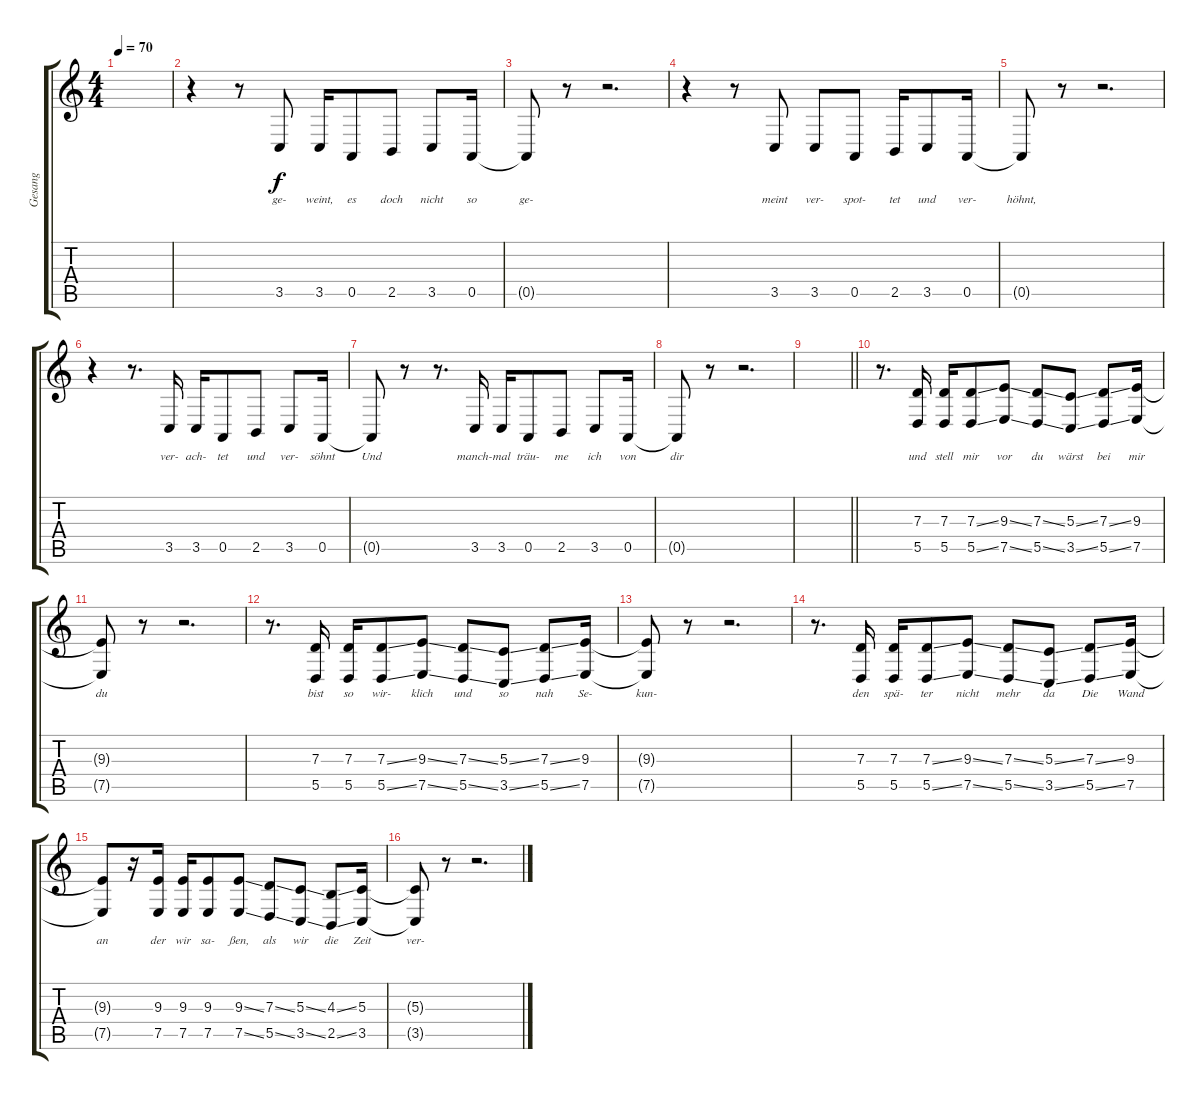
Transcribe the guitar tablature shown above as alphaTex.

\track ("Gesang" "Gesang") {instrument lead5charang}
\staff {score tabs}
\tuning (E4 B3 G3 D3 A2 E2) {hide}
\ts (4 4)
\tempo 70
\clef g2
\ks c
|
r.4 r.8 3.5.8{lyrics (0 "ge-") lyrics (1 "") lyrics (2 "") lyrics (3 "") lyrics (4 "")} 3.5.16{lyrics (0 "weint,") lyrics (1 "") lyrics (2 "") lyrics (3 "") lyrics (4 "")} 0.5.8{lyrics (0 "es") lyrics (1 "") lyrics (2 "") lyrics (3 "") lyrics (4 "")} 2.5.8{lyrics (0 "doch") lyrics (1 "") lyrics (2 "") lyrics (3 "") lyrics (4 "")} 3.5.8{lyrics (0 "nicht") lyrics (1 "") lyrics (2 "") lyrics (3 "") lyrics (4 "")} 0.5.16{lyrics (0 "so") lyrics (1 "") lyrics (2 "") lyrics (3 "") lyrics (4 "")} |
0.5{t}.8{lyrics (0 "ge-") lyrics (1 "") lyrics (2 "") lyrics (3 "") lyrics (4 "")} r.8 r.2{d} |
r.4 r.8 3.5.8{lyrics (0 "meint") lyrics (1 "") lyrics (2 "") lyrics (3 "") lyrics (4 "")} 3.5.8{lyrics (0 "ver-") lyrics (1 "") lyrics (2 "") lyrics (3 "") lyrics (4 "")} 0.5.8{lyrics (0 "spot-") lyrics (1 "") lyrics (2 "") lyrics (3 "") lyrics (4 "")} 2.5.16{lyrics (0 "tet") lyrics (1 "") lyrics (2 "") lyrics (3 "") lyrics (4 "")} 3.5.8{lyrics (0 "und") lyrics (1 "") lyrics (2 "") lyrics (3 "") lyrics (4 "")} 0.5.16{lyrics (0 "ver-") lyrics (1 "") lyrics (2 "") lyrics (3 "") lyrics (4 "")} |
0.5{t}.8{lyrics (0 "höhnt,") lyrics (1 "") lyrics (2 "") lyrics (3 "") lyrics (4 "")} r.8 r.2{d} |
r.4 r.8{d} 3.5.16{lyrics (0 "ver-") lyrics (1 "") lyrics (2 "") lyrics (3 "") lyrics (4 "")} 3.5.16{lyrics (0 "ach-") lyrics (1 "") lyrics (2 "") lyrics (3 "") lyrics (4 "")} 0.5.8{lyrics (0 "tet") lyrics (1 "") lyrics (2 "") lyrics (3 "") lyrics (4 "")} 2.5.8{lyrics (0 "und") lyrics (1 "") lyrics (2 "") lyrics (3 "") lyrics (4 "")} 3.5.8{lyrics (0 "ver-") lyrics (1 "") lyrics (2 "") lyrics (3 "") lyrics (4 "")} 0.5.16{lyrics (0 "söhnt") lyrics (1 "") lyrics (2 "") lyrics (3 "") lyrics (4 "")} |
0.5{t}.8{lyrics (0 "Und") lyrics (1 "") lyrics (2 "") lyrics (3 "") lyrics (4 "")} r.8 r.8{d} 3.5.16{lyrics (0 "manch-") lyrics (1 "") lyrics (2 "") lyrics (3 "") lyrics (4 "")} 3.5.16{lyrics (0 "mal") lyrics (1 "") lyrics (2 "") lyrics (3 "") lyrics (4 "")} 0.5.8{lyrics (0 "träu-") lyrics (1 "") lyrics (2 "") lyrics (3 "") lyrics (4 "")} 2.5.8{lyrics (0 "me") lyrics (1 "") lyrics (2 "") lyrics (3 "") lyrics (4 "")} 3.5.8{lyrics (0 "ich") lyrics (1 "") lyrics (2 "") lyrics (3 "") lyrics (4 "")} 0.5.16{lyrics (0 "von") lyrics (1 "") lyrics (2 "") lyrics (3 "") lyrics (4 "")} |
0.5{t}.8{lyrics (0 "dir") lyrics (1 "") lyrics (2 "") lyrics (3 "") lyrics (4 "")} r.8 r.2{d} |
\barLineRight lightlight
|
r.8{d} (7.3 5.5).16{lyrics (0 "und") lyrics (1 "") lyrics (2 "") lyrics (3 "") lyrics (4 "")} (7.3 5.5).16{lyrics (0 "stell") lyrics (1 "") lyrics (2 "") lyrics (3 "") lyrics (4 "")} (7.3{ss} 5.5{ss}).8{lyrics (0 "mir") lyrics (1 "") lyrics (2 "") lyrics (3 "") lyrics (4 "")} (9.3{ss} 7.5{ss}).8{lyrics (0 "vor") lyrics (1 "") lyrics (2 "") lyrics (3 "") lyrics (4 "")} (7.3{ss} 5.5{ss}).8{lyrics (0 "du") lyrics (1 "") lyrics (2 "") lyrics (3 "") lyrics (4 "")} (5.3{ss} 3.5{ss}).8{lyrics (0 "wärst") lyrics (1 "") lyrics (2 "") lyrics (3 "") lyrics (4 "")} (7.3{ss} 5.5{ss}).8{lyrics (0 "bei") lyrics (1 "") lyrics (2 "") lyrics (3 "") lyrics (4 "")} (9.3 7.5).16{lyrics (0 "mir") lyrics (1 "") lyrics (2 "") lyrics (3 "") lyrics (4 "")} |
(9.3{t} 7.5{t}).8{lyrics (0 "du") lyrics (1 "") lyrics (2 "") lyrics (3 "") lyrics (4 "")} r.8 r.2{d} |
r.8{d} (7.3 5.5).16{lyrics (0 "bist") lyrics (1 "") lyrics (2 "") lyrics (3 "") lyrics (4 "")} (7.3 5.5).16{lyrics (0 "so") lyrics (1 "") lyrics (2 "") lyrics (3 "") lyrics (4 "")} (7.3{ss} 5.5{ss}).8{lyrics (0 "wir-") lyrics (1 "") lyrics (2 "") lyrics (3 "") lyrics (4 "")} (9.3{ss} 7.5{ss}).8{lyrics (0 "klich") lyrics (1 "") lyrics (2 "") lyrics (3 "") lyrics (4 "")} (7.3{ss} 5.5{ss}).8{lyrics (0 "und") lyrics (1 "") lyrics (2 "") lyrics (3 "") lyrics (4 "")} (5.3{ss} 3.5{ss}).8{lyrics (0 "so") lyrics (1 "") lyrics (2 "") lyrics (3 "") lyrics (4 "")} (7.3{ss} 5.5{ss}).8{lyrics (0 "nah") lyrics (1 "") lyrics (2 "") lyrics (3 "") lyrics (4 "")} (9.3 7.5).16{lyrics (0 "Se-") lyrics (1 "") lyrics (2 "") lyrics (3 "") lyrics (4 "")} |
(9.3{t} 7.5{t}).8{lyrics (0 "kun-") lyrics (1 "") lyrics (2 "") lyrics (3 "") lyrics (4 "")} r.8 r.2{d} |
r.8{d} (7.3 5.5).16{lyrics (0 "den") lyrics (1 "") lyrics (2 "") lyrics (3 "") lyrics (4 "")} (7.3 5.5).16{lyrics (0 "spä-") lyrics (1 "") lyrics (2 "") lyrics (3 "") lyrics (4 "")} (7.3{ss} 5.5{ss}).8{lyrics (0 "ter") lyrics (1 "") lyrics (2 "") lyrics (3 "") lyrics (4 "")} (9.3{ss} 7.5{ss}).8{lyrics (0 "nicht") lyrics (1 "") lyrics (2 "") lyrics (3 "") lyrics (4 "")} (7.3{ss} 5.5{ss}).8{lyrics (0 "mehr") lyrics (1 "") lyrics (2 "") lyrics (3 "") lyrics (4 "")} (5.3{ss} 3.5{ss}).8{lyrics (0 "da") lyrics (1 "") lyrics (2 "") lyrics (3 "") lyrics (4 "")} (7.3{ss} 5.5{ss}).8{lyrics (0 "Die") lyrics (1 "") lyrics (2 "") lyrics (3 "") lyrics (4 "")} (9.3 7.5).16{lyrics (0 "Wand") lyrics (1 "") lyrics (2 "") lyrics (3 "") lyrics (4 "")} |
(9.3{t} 7.5{t}).8{lyrics (0 "an") lyrics (1 "") lyrics (2 "") lyrics (3 "") lyrics (4 "")} r.16 (9.3 7.5).16{lyrics (0 "der") lyrics (1 "") lyrics (2 "") lyrics (3 "") lyrics (4 "")} (9.3 7.5).16{lyrics (0 "wir") lyrics (1 "") lyrics (2 "") lyrics (3 "") lyrics (4 "")} (9.3 7.5).8{lyrics (0 "sa-") lyrics (1 "") lyrics (2 "") lyrics (3 "") lyrics (4 "")} (9.3{ss} 7.5{ss}).8{lyrics (0 "ßen,") lyrics (1 "") lyrics (2 "") lyrics (3 "") lyrics (4 "")} (7.3{ss} 5.5{ss}).8{lyrics (0 "als") lyrics (1 "") lyrics (2 "") lyrics (3 "") lyrics (4 "")} (5.3{ss} 3.5{ss}).8{lyrics (0 "wir") lyrics (1 "") lyrics (2 "") lyrics (3 "") lyrics (4 "")} (4.3{ss} 2.5{ss}).8{lyrics (0 "die") lyrics (1 "") lyrics (2 "") lyrics (3 "") lyrics (4 "")} (5.3 3.5).16{lyrics (0 "Zeit") lyrics (1 "") lyrics (2 "") lyrics (3 "") lyrics (4 "")} |
(5.3{t} 3.5{t}).8{lyrics (0 "ver-") lyrics (1 "") lyrics (2 "") lyrics (3 "") lyrics (4 "")} r.8 r.2{d}
